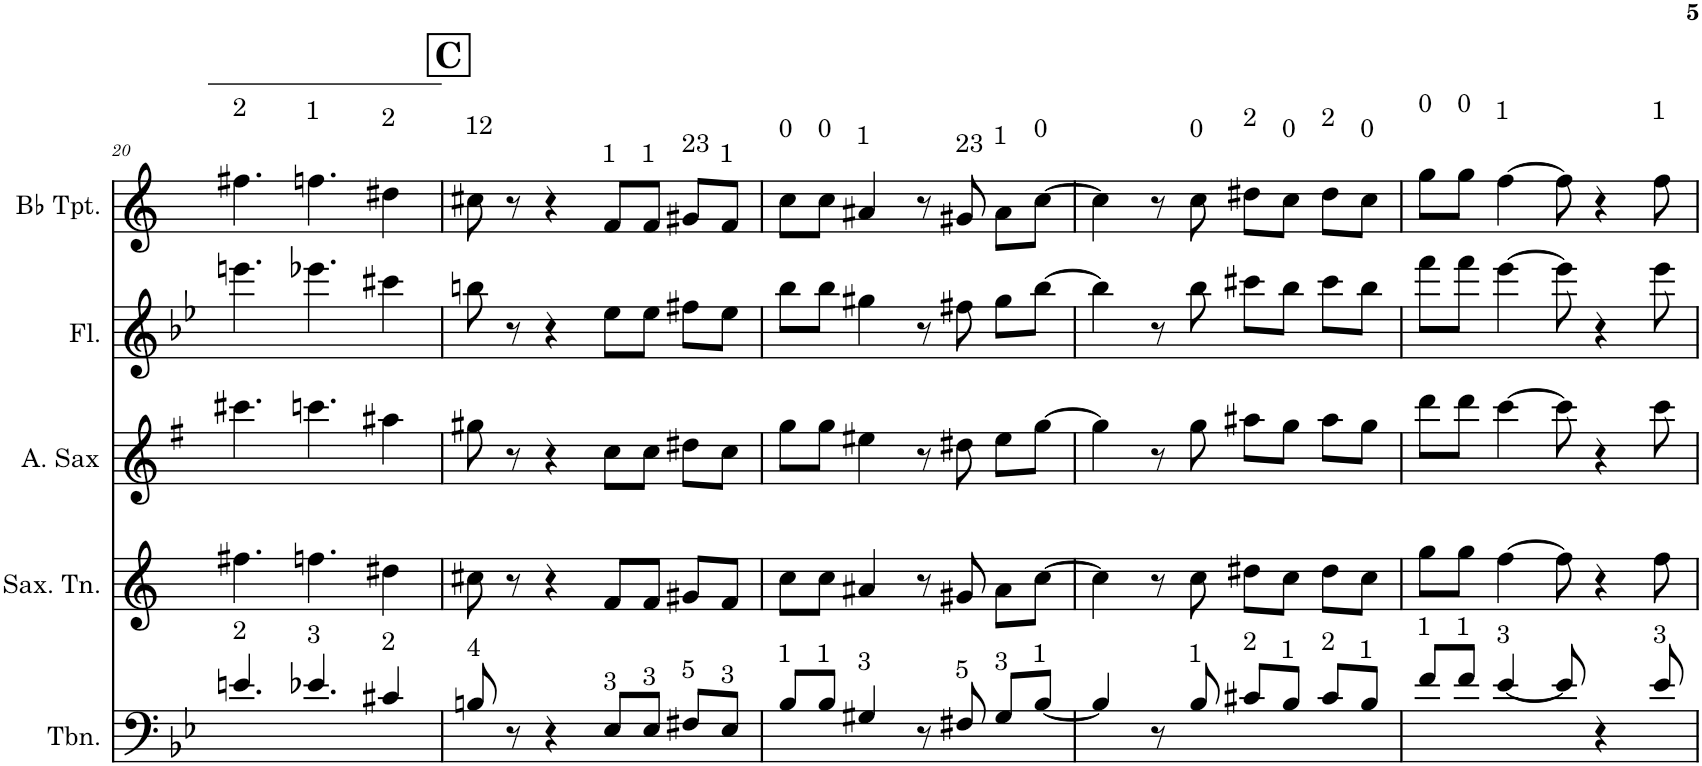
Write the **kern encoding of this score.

**kern	**kern	**kern	**kern	**kern
*part5	*part4	*part3	*part2	*part1
*staff5	*staff4	*staff3	*staff2	*staff1
*I"Trombone	*I"Saxofone Tenor	*I"Saxofone Alto	*I"Flauta Transversal	*I"Bb Trumpet
*I'Tbn.	*I'Sax. Tn.	*	*I'Fl.	*I'Bb Tpt.
!!LO:PB:g=z
*clefF4	*clefG2	*clefG2	*clefG2	*clefG2
*	*Trd8c14	*Trd5c9	*	*Trd1c2
*k[b-e-]	*k[]	*k[f#]	*k[b-e-]	*k[]
*M4/4	*M4/4	*M4/4	*M4/4	*M4/4
=20	=20	=20	=20	=20
!	!	!	!	!LO:TX:a:t=2
!LO:TX:a:t=2	!	!	!	!
4.en/	4.ff#X\	4.ccc#X\	4.eeen\	4.ff#X\
!	!	!	!	!LO:TX:a:t=1
!LO:TX:a:t=3	!	!	!	!
4.e-X/	4.ffn\	4.cccn\	4.eee-X\	4.ffn\
!	!	!	!	!LO:TX:a:t=2
!LO:TX:a:t=2	!	!	!	!
4c#X/	4dd#X\	4aa#X\	4ccc#X\	4dd#X\
!!LO:REH:place=s1:a:B:cj:fs=14:t=C
=21	=21	=21	=21	=21
!	!	!	!	!LO:TX:a:t=12
!LO:TX:a:t=4	!	!	!	!
8Bn/	8cc#X\	8gg#X\	8bbn\	8cc#X\
8r	8r	8r	8r	8r
4r	4r	4r	4r	4r
!	!	!	!	!LO:TX:a:t=1
!LO:TX:a:t=3	!	!	!	!
8E-/L	8f/L	8cc\L	8ee-\L	8f/L
!	!	!	!	!LO:TX:a:t=1
!LO:TX:a:t=3	!	!	!	!
8E-/J	8f/J	8cc\J	8ee-\J	8f/J
!	!	!	!	!LO:TX:a:t=23
!LO:TX:a:t=5	!	!	!	!
8F#X/L	8g#X/L	8dd#X\L	8ff#X\L	8g#X/L
!	!	!	!	!LO:TX:a:t=1
!LO:TX:a:t=3	!	!	!	!
8E-/J	8f/J	8cc\J	8ee-\J	8f/J
=22	=22	=22	=22	=22
!	!	!	!	!LO:TX:a:t=0
!LO:TX:a:t=1	!	!	!	!
8B-/L	8cc\L	8gg\L	8bb-\L	8cc\L
!	!	!	!	!LO:TX:a:t=0
!LO:TX:a:t=1	!	!	!	!
8B-/J	8cc\J	8gg\J	8bb-\J	8cc\J
!	!	!	!	!LO:TX:a:t=1
!LO:TX:a:t=3	!	!	!	!
4G#X/	4a#X/	4ee#X\	4gg#X\	4a#X/
8r	8r	8r	8r	8r
!	!	!	!	!LO:TX:a:t=23
!LO:TX:a:t=5	!	!	!	!
8F#X/	8g#X/	8dd#X\	8ff#X\	8g#X/
!	!	!	!	!LO:TX:a:t=1
!LO:TX:a:t=3	!	!	!	!
8G#/L	8a#\L	8ee#\L	8gg#\L	8a#\L
!	!	!	!	!LO:TX:a:t=0
!LO:TX:a:t=1	!	!	!	!
[8B-/J	[8cc\J	[8gg\J	[8bb-\J	[8cc\J
=23	=23	=23	=23	=23
4B-/]	4cc\]	4gg\]	4bb-\]	4cc\]
8r	8r	8r	8r	8r
!	!	!	!	!LO:TX:a:t=0
!LO:TX:a:t=1	!	!	!	!
8B-/	8cc\	8gg\	8bb-\	8cc\
!	!	!	!	!LO:TX:a:t=2
!LO:TX:a:t=2	!	!	!	!
8c#X/L	8dd#X\L	8aa#X\L	8ccc#X\L	8dd#X\L
!	!	!	!	!LO:TX:a:t=0
!LO:TX:a:t=1	!	!	!	!
8B-/J	8cc\J	8gg\J	8bb-\J	8cc\J
!	!	!	!	!LO:TX:a:t=2
!LO:TX:a:t=2	!	!	!	!
8c#/L	8dd#\L	8aa#\L	8ccc#\L	8dd#\L
!	!	!	!	!LO:TX:a:t=0
!LO:TX:a:t=1	!	!	!	!
8B-/J	8cc\J	8gg\J	8bb-\J	8cc\J
=24	=24	=24	=24	=24
!	!	!	!	!LO:TX:a:t=0
!LO:TX:a:t=1	!	!	!	!
8f/L	8gg\L	8ddd\L	8fff\L	8gg\L
!	!	!	!	!LO:TX:a:t=0
!LO:TX:a:t=1	!	!	!	!
8f/J	8gg\J	8ddd\J	8fff\J	8gg\J
!	!	!	!	!LO:TX:a:t=1
!LO:TX:a:t=3	!	!	!	!
[4e-/	[4ff\	[4ccc\	[4eee-\	[4ff\
8e-/]	8ff\]	8ccc\]	8eee-\]	8ff\]
4r	4r	4r	4r	4r
!	!	!	!	!LO:TX:a:t=1
!LO:TX:a:t=3	!	!	!	!
8e-/	8ff\	8ccc\	8eee-\	8ff\
=	=	=	=	=
*-	*-	*-	*-	*-
